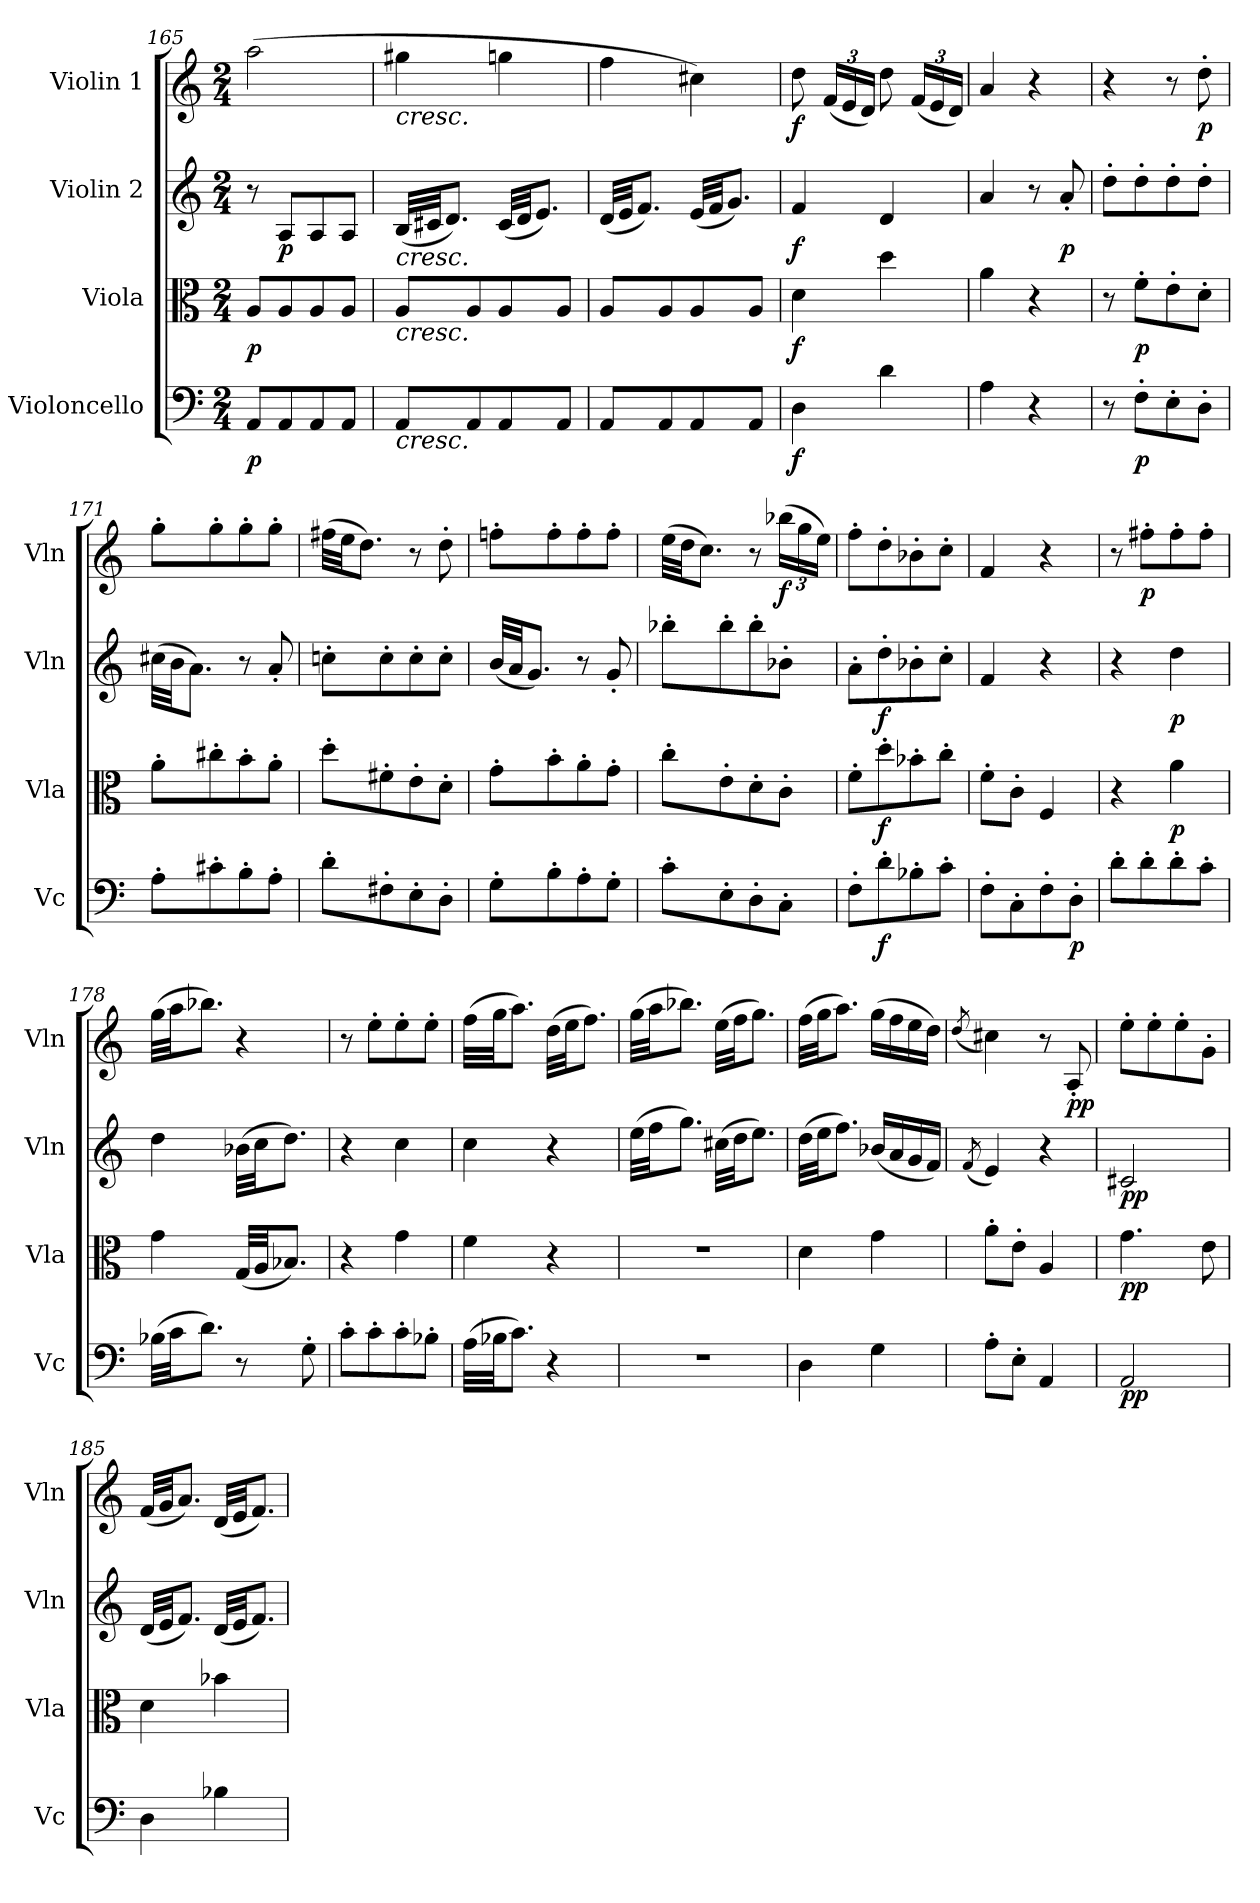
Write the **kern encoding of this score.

**kern	**dynam	**kern	**dynam	**kern	**dynam	**kern	**dynam
*part4	*part4	*part3	*part3	*part2	*part2	*part1	*part1
*staff4	*staff4	*staff3	*staff3	*staff2	*staff2	*staff1	*staff1
*I"Violoncello	*	*I"Viola	*	*I"Violin 2	*	*I"Violin 1	*
*I'Vc	*	*I'Vla	*	*I'Vln	*	*I'Vln	*
*clefF4	*	*clefC3	*	*clefG2	*	*clefG2	*
*k[]	*	*k[]	*	*k[]	*	*k[]	*
*M2/4	*	*M2/4	*	*M2/4	*	*M2/4	*
=165	=165	=165	=165	=165	=165	=165	=165
!	!LO:DY:b	!	!LO:DY:b	!	!	!	!
8AA/L	p	8A/L	p	8r	.	(>2aa\	.
!	!	!	!	!	!LO:DY:b	!	!
8AA/	.	8A/	.	8A/L	p	.	.
8AA/	.	8A/	.	8A/	.	.	.
8AA/J	.	8A/J	.	8A/J	.	.	.
=166	=166	=166	=166	=166	=166	=166	=166
!	!	!	!	!	!	!LO:TX:b:i:t=cresc.	!
!	!	!	!	!LO:TX:b:i:t=cresc.	!	!	!
!	!	!LO:TX:b:i:t=cresc.	!	!	!	!	!
!LO:TX:b:i:t=cresc.	!	!	!	!	!	!	!
8AA/L	.	8A/L	.	(<32B/LLL	.	4gg#X\	.
.	.	.	.	32c#X/JJ	.	.	.
.	.	.	.	8.d/J)	.	.	.
8AA/	.	8A/	.	.	.	.	.
8AA/	.	8A/	.	(<32c#/LLL	.	4ggn\	.
.	.	.	.	32d/JJ	.	.	.
.	.	.	.	8.e/J)	.	.	.
8AA/J	.	8A/J	.	.	.	.	.
!!LO:LB:g=z
=167	=167	=167	=167	=167	=167	=167	=167
8AA/L	.	8A/L	.	(<32d/LLL	.	4ff\	.
.	.	.	.	32e/JJ	.	.	.
.	.	.	.	8.f/J)	.	.	.
8AA/	.	8A/	.	.	.	.	.
8AA/	.	8A/	.	(<32e/LLL	.	4cc#X\)	.
.	.	.	.	32f/JJ	.	.	.
.	.	.	.	8.g/J)	.	.	.
8AA/J	.	8A/J	.	.	.	.	.
=168	=168	=168	=168	=168	=168	=168	=168
!	!LO:DY:b	!	!LO:DY:b	!	!LO:DY:b	!	!LO:DY:b
4D\	f	4d\	f	4f/	f	8dd\	f
*	*	*	*	*	*	*Xbrackettup	*
.	.	.	.	.	.	(<24f/LL	.
.	.	.	.	.	.	24e/	.
.	.	.	.	.	.	24d/JJ)	.
4d\	.	4dd\	.	4d/	.	8dd\	.
.	.	.	.	.	.	(<24f/LL	.
.	.	.	.	.	.	24e/	.
.	.	.	.	.	.	24d/JJ)	.
=169	=169	=169	=169	=169	=169	=169	=169
4A\	.	4a\	.	4a/	.	4a/	.
4r	.	4r	.	8r	.	4r	.
!	!	!	!	!	!LO:DY:b	!	!
.	.	.	.	8a'/	p	.	.
=170	=170	=170	=170	=170	=170	=170	=170
8r	.	8r	.	8dd'\L	.	4r	.
!	!LO:DY:b	!	!LO:DY:b	!	!	!	!
8F'\L	p	8f'\L	p	8dd'\	.	.	.
8E'\	.	8e'\	.	8dd'\	.	8r	.
!	!	!	!	!	!	!	!LO:DY:b
8D'\J	.	8d'\J	.	8dd'\J	.	8dd'\	p
=171	=171	=171	=171	=171	=171	=171	=171
8A'\L	.	8a'\L	.	(>32cc#X\LLL	.	8gg'\L	.
.	.	.	.	32b\JJ	.	.	.
.	.	.	.	8.a\J)	.	.	.
8c#X'\	.	8cc#X'\	.	.	.	8gg'\	.
8B'\	.	8b'\	.	8r	.	8gg'\	.
8A'\J	.	8a'\J	.	8a'/	.	8gg'\J	.
=172	=172	=172	=172	=172	=172	=172	=172
8d'\L	.	8dd'\L	.	8ccn'\L	.	(>32ff#X\LLL	.
.	.	.	.	.	.	32ee\JJ	.
.	.	.	.	.	.	8.dd\J)	.
8F#X'\	.	8f#X'\	.	8cc'\	.	.	.
8E'\	.	8e'\	.	8cc'\	.	8r	.
8D'\J	.	8d'\J	.	8cc'\J	.	8dd'\	.
!!LO:LB:g=z
=173	=173	=173	=173	=173	=173	=173	=173
8G'\L	.	8g'\L	.	(<32b/LLL	.	8ffn'\L	.
.	.	.	.	32a/JJ	.	.	.
.	.	.	.	8.g/J)	.	.	.
8B'\	.	8b'\	.	.	.	8ff'\	.
8A'\	.	8a'\	.	8r	.	8ff'\	.
8G'\J	.	8g'\J	.	8g'/	.	8ff'\J	.
=174	=174	=174	=174	=174	=174	=174	=174
8c'\L	.	8cc'\L	.	8bb-X'\L	.	(>32ee\LLL	.
.	.	.	.	.	.	32dd\JJ	.
.	.	.	.	.	.	8.cc\J)	.
8E'\	.	8e'\	.	8bb-'\	.	.	.
8D'\	.	8d'\	.	8bb-'\	.	8r	.
!	!	!	!	!	!	!	!LO:DY:b
8C'\J	.	8c'\J	.	8b-X'\J	.	(>24bb-X\LL	f
.	.	.	.	.	.	24gg\	.
.	.	.	.	.	.	24ee\JJ)	.
=175	=175	=175	=175	=175	=175	=175	=175
8F'\L	.	8f'\L	.	8a'\L	.	8ff'\L	.
!	!LO:DY:b	!	!LO:DY:b	!	!LO:DY:b	!	!
8d'\	f	8dd'\	f	8dd'\	f	8dd'\	.
8B-X'\	.	8b-X'\	.	8b-X'\	.	8b-X'\	.
8c'\J	.	8cc'\J	.	8cc'\J	.	8cc'\J	.
=176	=176	=176	=176	=176	=176	=176	=176
8F'\L	.	8f'\L	.	4f/	.	4f/	.
8C'\	.	8c'\J	.	.	.	.	.
8F'\	.	4F/	.	4r	.	4r	.
!	!LO:DY:b	!	!	!	!	!	!
8D'\J	p	.	.	.	.	.	.
=177	=177	=177	=177	=177	=177	=177	=177
8d'\L	.	4r	.	4r	.	8r	.
!	!	!	!	!	!	!	!LO:DY:b
8d'\	.	.	.	.	.	8ff#X'\L	p
!	!	!	!LO:DY:b	!	!LO:DY:b	!	!
8d'\	.	4a\	p	4dd\	p	8ff#'\	.
8c'\J	.	.	.	.	.	8ff#'\J	.
!!LO:LB:g=z
=178	=178	=178	=178	=178	=178	=178	=178
(>32B-X\LLL	.	4g\	.	4dd\	.	(>32gg\LLL	.
32c\JJ	.	.	.	.	.	32aa\JJ	.
8.d\J)	.	.	.	.	.	8.bb-X\J)	.
8r	.	(<32G/LLL	.	(>32b-X\LLL	.	4r	.
.	.	32A/JJ	.	32cc\JJ	.	.	.
.	.	8.B-X/J)	.	8.dd\J)	.	.	.
8G'\	.	.	.	.	.	.	.
=179	=179	=179	=179	=179	=179	=179	=179
8c'\L	.	4r	.	4r	.	8r	.
8c'\	.	.	.	.	.	8ee'\L	.
8c'\	.	4g\	.	4cc\	.	8ee'\	.
8B-X'\J	.	.	.	.	.	8ee'\J	.
=180	=180	=180	=180	=180	=180	=180	=180
(>32A\LLL	.	4f\	.	4cc\	.	(>32ff\LLL	.
32B-X\JJ	.	.	.	.	.	32gg\JJ	.
8.c\J)	.	.	.	.	.	8.aa\J)	.
4r	.	4r	.	4r	.	(>32dd\LLL	.
.	.	.	.	.	.	32ee\JJ	.
.	.	.	.	.	.	8.ff\J)	.
=181	=181	=181	=181	=181	=181	=181	=181
2r	.	2r	.	(>32ee\LLL	.	(>32gg\LLL	.
.	.	.	.	32ff\JJ	.	32aa\JJ	.
.	.	.	.	8.gg\J)	.	8.bb-X\J)	.
.	.	.	.	(>32cc#X\LLL	.	(>32ee\LLL	.
.	.	.	.	32dd\JJ	.	32ff\JJ	.
.	.	.	.	8.ee\J)	.	8.gg\J)	.
=182	=182	=182	=182	=182	=182	=182	=182
4D\	.	4d\	.	(>32dd\LLL	.	(>32ff\LLL	.
.	.	.	.	32ee\JJ	.	32gg\JJ	.
.	.	.	.	8.ff\J)	.	8.aa\J)	.
4G\	.	4g\	.	(<16b-X/LL	.	(>16gg\LL	.
.	.	.	.	16a/	.	16ff\	.
.	.	.	.	16g/	.	16ee\	.
.	.	.	.	16f/JJ)	.	16dd\JJ)	.
!!LO:LB:g=z
=183	=183	=183	=183	=183	=183	=183	=183
.	.	.	.	(<8qf/	.	(<8qdd/	.
8A'\L	.	8a'\L	.	4e/)	.	4cc#X\)	.
8E'\J	.	8e'\J	.	.	.	.	.
4AA/	.	4A/	.	4r	.	8r	.
!	!	!	!	!	!	!	!LO:DY:b
.	.	.	.	.	.	8A'/	pp
=184	=184	=184	=184	=184	=184	=184	=184
!	!LO:DY:b	!	!LO:DY:b	!	!LO:DY:b	!	!
2AA/	pp	4.g\	pp	2c#X/	pp	8ee'\L	.
.	.	.	.	.	.	8ee'\	.
.	.	.	.	.	.	8ee'\	.
.	.	8e\	.	.	.	8g'\J	.
=185	=185	=185	=185	=185	=185	=185	=185
4D\	.	4d\	.	(<32d/LLL	.	(<32f/LLL	.
.	.	.	.	32e/JJ	.	32g/JJ	.
.	.	.	.	8.f/J)	.	8.a/J)	.
4B-X\	.	4b-X\	.	(<32d/LLL	.	(<32d/LLL	.
.	.	.	.	32e/JJ	.	32e/JJ	.
.	.	.	.	8.f/J)	.	8.f/J)	.
=	=	=	=	=	=	=	=
*-	*-	*-	*-	*-	*-	*-	*-
